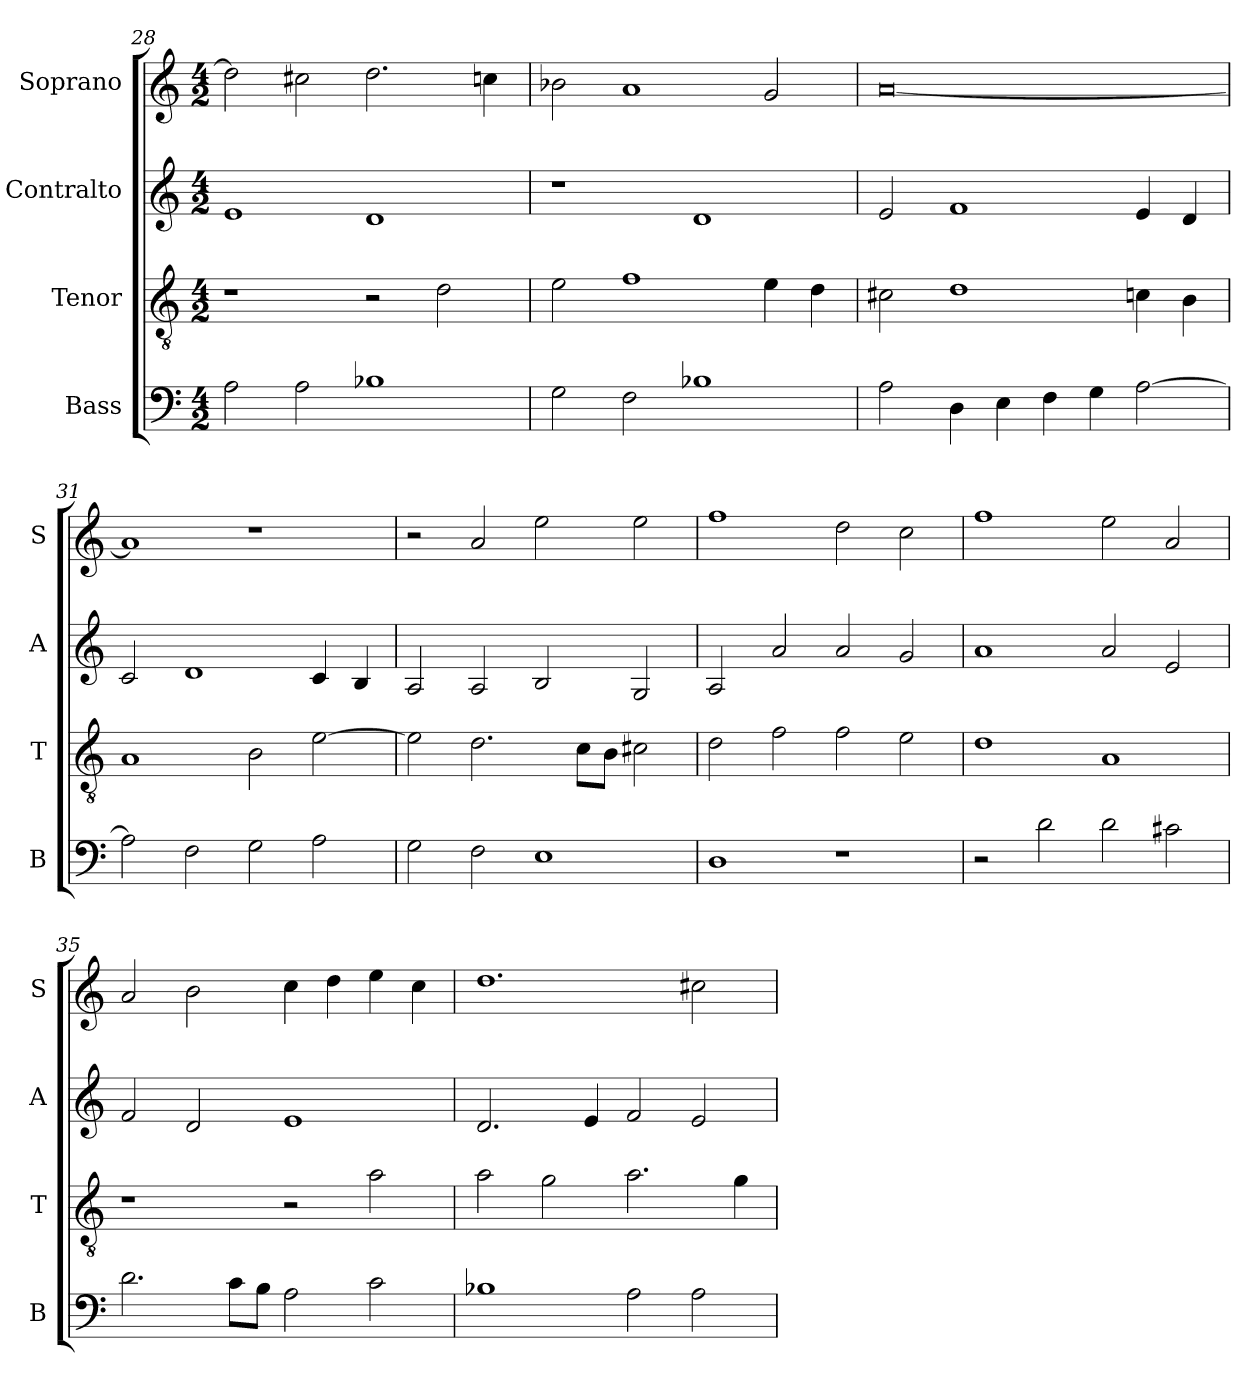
**kern	**kern	**kern	**kern
*part4	*part3	*part2	*part1
*staff4	*staff3	*staff2	*staff1
*I"Bass	*I"Tenor	*I"Contralto	*I"Soprano
*I'B	*I'T	*I'A	*I'S
*clefF4	*clefGv2	*clefG2	*clefG2
*k[]	*k[]	*k[]	*k[]
*D:dor	*D:dor	*D:dor	*D:dor
*M4/2	*M4/2	*M4/2	*M4/2
=28	=28	=28	=28
2A	1r	1e	2dd]
2A	.	.	2cc#X
1B-X	2r	1d	2.dd
.	2d	.	.
.	.	.	4ccn
=29	=29	=29	=29
2G	2e	1r	2b-X
2F	1f	.	1a
1B-X	.	1d	.
.	4e	.	2g
.	4d	.	.
=30	=30	=30	=30
2A	2c#X	2e	[0a
4D	1d	1f	.
4E	.	.	.
4F	.	.	.
4G	.	.	.
[2A	4cn	4e	.
.	4B	4d	.
=31	=31	=31	=31
2A]	1A	2c	1a]
2F	.	1d	.
2G	2B	.	1r
2A	[2e	4c	.
.	.	4B	.
=32	=32	=32	=32
2G	2e]	2A	2r
2F	2.d	2A	2a
1E	.	2B	2ee
.	8c\L	.	.
.	8B\J	.	.
.	2c#X	2G	2ee
=33	=33	=33	=33
1D	2d	2A	1ff
.	2f	2a	.
1r	2f	2a	2dd
.	2e	2g	2cc
=34	=34	=34	=34
2r	1d	1a	1ff
2d	.	.	.
2d	1A	2a	2ee
2c#X	.	2e	2a
=35	=35	=35	=35
2.d	1r	2f	2a
.	.	2d	2b
8c\L	.	.	.
8B\J	.	.	.
2A	2r	1e	4cc
.	.	.	4dd
2c	2a	.	4ee
.	.	.	4cc
=36	=36	=36	=36
1B-X	2a	2.d	1.dd
.	2g	.	.
.	.	4e	.
2A	2.a	2f	.
2A	.	2e	2cc#X
.	4g	.	.
=	=	=	=
*-	*-	*-	*-
